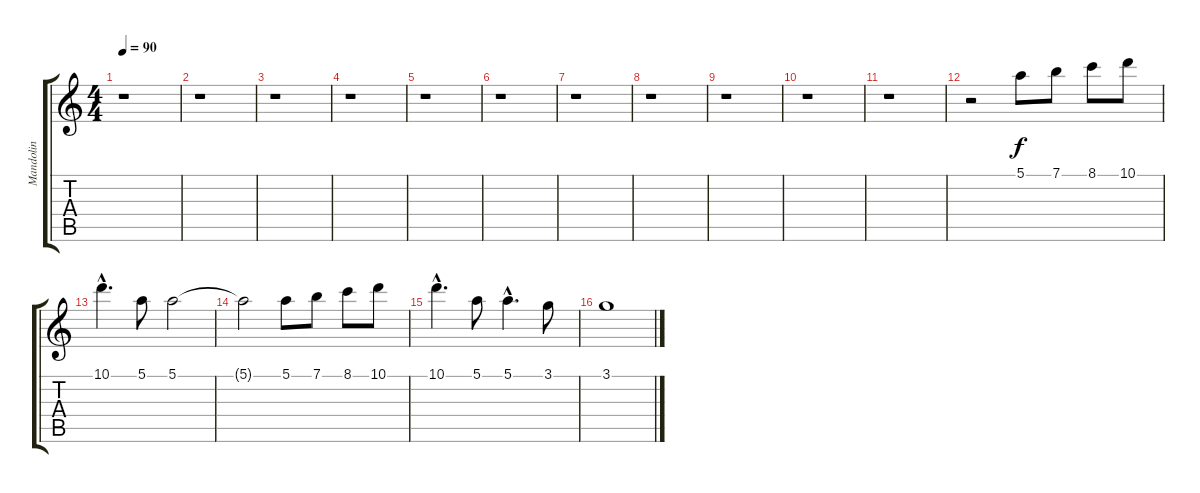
\track ("Mandolin" "Mandolin") {instrument acousticguitarsteel}
\staff {score tabs}
\tuning (E4 B3 G3 D3 A2 E2) {hide}
\ts (4 4)
\tempo 90
\clef g2
\ks c
r.1{dy f} |
r.1 |
r.1 |
r.1 |
r.1 |
r.1 |
r.1 |
r.1 |
r.1 |
r.1 |
r.1 |
r.2 5.1.8 7.1.8 8.1.8 10.1.8 |
10.1{hac}.4{d} 5.1.8 5.1.2 |
5.1{t}.2 5.1.8 7.1.8 8.1.8 10.1.8 |
10.1{hac}.4{d} 5.1.8 5.1{hac}.4{d} 3.1.8 |
3.1.1
